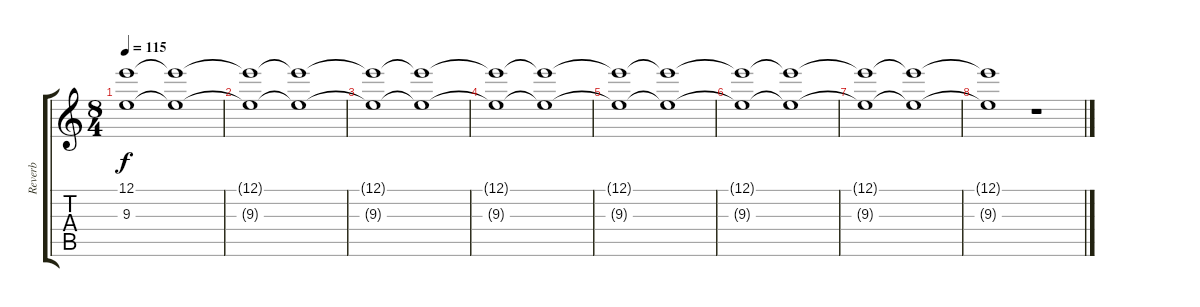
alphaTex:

\track ("Reverb" "Reverb") {instrument overdrivenguitar}
\staff {score tabs}
\tuning (E4 B3 G3 D3 A2 D2) {hide}
\ts (8 4)
\tempo 115
\clef g2
\ks c
(12.1{t} 9.3{t}).1{dy f} (12.1{t} 9.3{t}).1 |
(12.1{t} 9.3{t}).1 (12.1{t} 9.3{t}).1 |
(12.1{t} 9.3{t}).1 (12.1{t} 9.3{t}).1 |
(12.1{t} 9.3{t}).1 (12.1{t} 9.3{t}).1 |
(12.1{t} 9.3{t}).1 (12.1{t} 9.3{t}).1 |
(12.1{t} 9.3{t}).1 (12.1{t} 9.3{t}).1 |
(12.1{t} 9.3{t}).1 (12.1{t} 9.3{t}).1 |
(12.1{t} 9.3{t}).1 r.1
